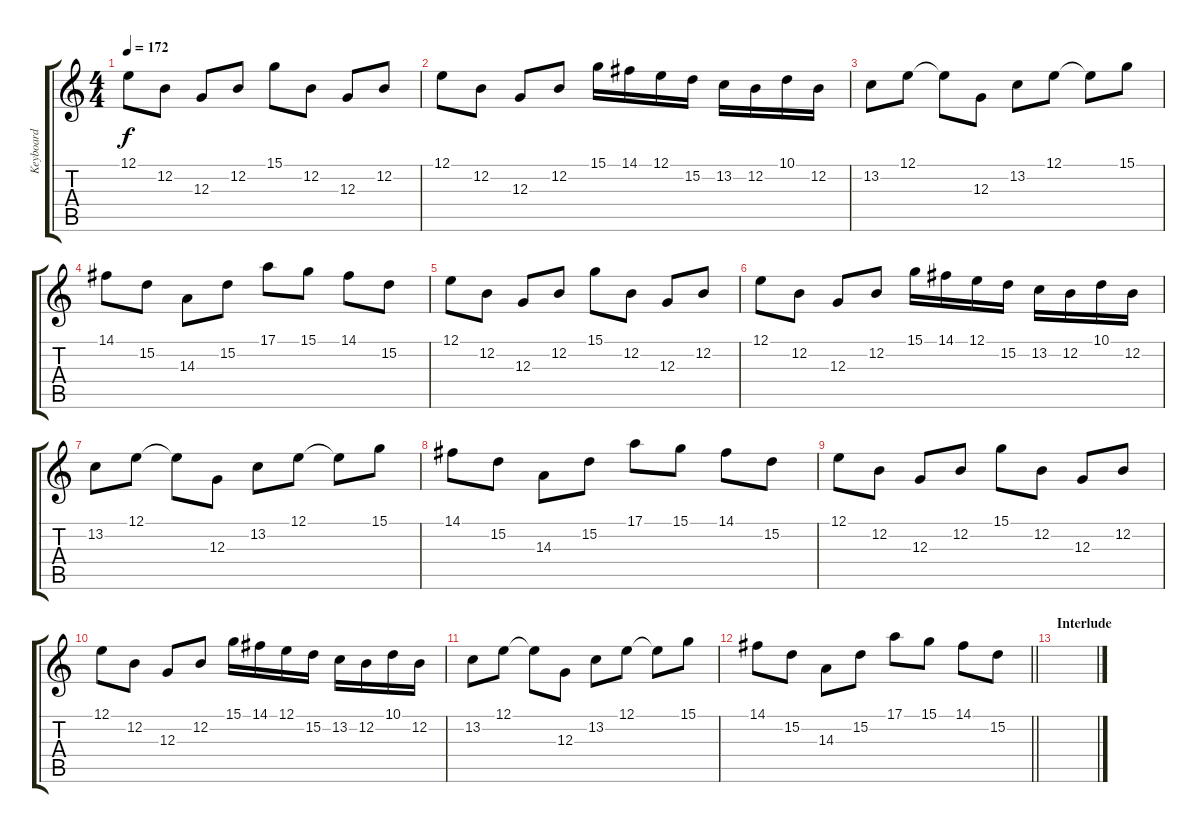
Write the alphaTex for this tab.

\track ("Keyboard" "Keyboard") {instrument lead2sawtooth}
\staff {score tabs}
\tuning (E4 B3 G3 D3 A2 E2) {hide}
\ts (4 4)
\tempo 172
\clef g2
\ks c
12.1.8{dy f} 12.2.8 12.3.8 12.2.8 15.1.8 12.2.8 12.3.8 12.2.8 |
12.1.8 12.2.8 12.3.8 12.2.8 15.1.16 14.1.16 12.1.16 15.2.16 13.2.16 12.2.16 10.1.16 12.2.16 |
13.2.8 12.1.8 12.1{t}.8 12.3.8 13.2.8 12.1.8 12.1{t}.8 15.1.8 |
14.1.8 15.2.8 14.3.8 15.2.8 17.1.8 15.1.8 14.1.8 15.2.8 |
12.1.8 12.2.8 12.3.8 12.2.8 15.1.8 12.2.8 12.3.8 12.2.8 |
12.1.8 12.2.8 12.3.8 12.2.8 15.1.16 14.1.16 12.1.16 15.2.16 13.2.16 12.2.16 10.1.16 12.2.16 |
13.2.8 12.1.8 12.1{t}.8 12.3.8 13.2.8 12.1.8 12.1{t}.8 15.1.8 |
14.1.8 15.2.8 14.3.8 15.2.8 17.1.8 15.1.8 14.1.8 15.2.8 |
12.1.8 12.2.8 12.3.8 12.2.8 15.1.8 12.2.8 12.3.8 12.2.8 |
12.1.8 12.2.8 12.3.8 12.2.8 15.1.16 14.1.16 12.1.16 15.2.16 13.2.16 12.2.16 10.1.16 12.2.16 |
13.2.8 12.1.8 12.1{t}.8 12.3.8 13.2.8 12.1.8 12.1{t}.8 15.1.8 |
\barLineRight lightlight
14.1.8 15.2.8 14.3.8 15.2.8 17.1.8 15.1.8 14.1.8 15.2.8 |
\section ("" "Interlude")
